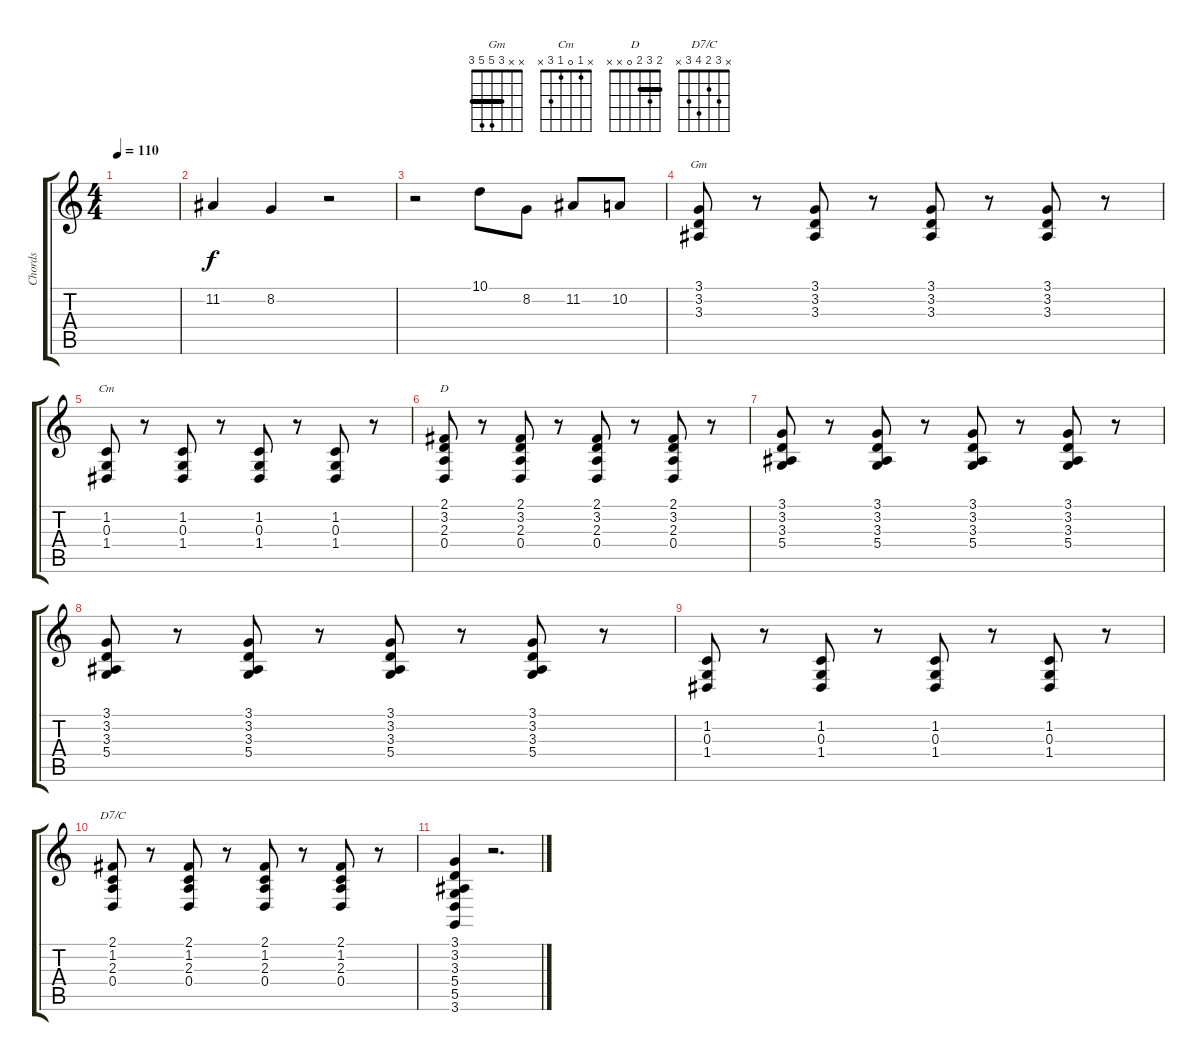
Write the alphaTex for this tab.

\track ("Chords" "Chords") {instrument pizzicatostrings}
\staff {score tabs}
\tuning (E4 B3 G3 D3 A2 E2) {hide}
\chord ("Gm" x x 3 5 5 3) {barre 3}
\chord ("Cm" x 1 0 1 3 x)
\chord ("D" 2 3 2 0 x x) {barre 2}
\chord ("D7/C" x 3 2 4 3 x)
\ts (4 4)
\tempo 110
\clef g2
\ks c
|
11.2.4 8.2.4 r.2 |
r.2 10.1.8 8.2.8 11.2.8 10.2.8 |
(3.1 3.2 3.3).8{ch "Gm"} r.8 (3.1 3.2 3.3).8 r.8 (3.1 3.2 3.3).8 r.8 (3.1 3.2 3.3).8 r.8 |
(1.2 0.3 1.4).8{ch "Cm"} r.8 (1.2 0.3 1.4).8 r.8 (1.2 0.3 1.4).8 r.8 (1.2 0.3 1.4).8 r.8 |
(2.1 3.2 2.3 0.4).8{ch "D"} r.8 (2.1 3.2 2.3 0.4).8 r.8 (2.1 3.2 2.3 0.4).8 r.8 (2.1 3.2 2.3 0.4).8 r.8 |
(3.1 3.2 3.3 5.4).8 r.8 (3.1 3.2 3.3 5.4).8 r.8 (3.1 3.2 3.3 5.4).8 r.8 (3.1 3.2 3.3 5.4).8 r.8 |
(3.1 3.2 3.3 5.4).8 r.8 (3.1 3.2 3.3 5.4).8 r.8 (3.1 3.2 3.3 5.4).8 r.8 (3.1 3.2 3.3 5.4).8 r.8 |
(1.2 0.3 1.4).8 r.8 (1.2 0.3 1.4).8 r.8 (1.2 0.3 1.4).8 r.8 (1.2 0.3 1.4).8 r.8 |
(2.1 1.2 2.3 0.4).8{ch "D7/C"} r.8 (2.1 1.2 2.3 0.4).8 r.8 (2.1 1.2 2.3 0.4).8 r.8 (2.1 1.2 2.3 0.4).8 r.8 |
(3.1 3.2 3.3 5.4 5.5 3.6).4 r.2{d}
